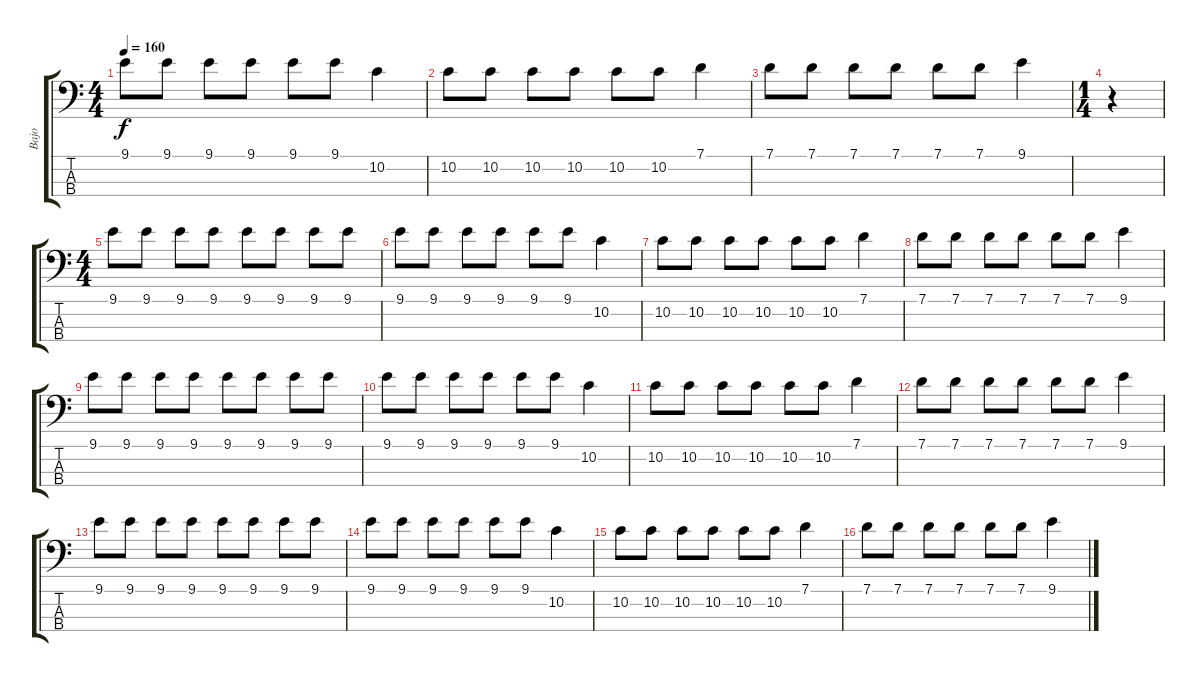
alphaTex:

\track ("Bajo" "Bajo") {instrument electricbassfinger}
\staff {score tabs}
\tuning (G2 D2 A1 E1) {hide}
\ts (4 4)
\tempo 160
\clef f4
\ks c
9.1.8{dy f} 9.1.8 9.1.8 9.1.8 9.1.8 9.1.8 10.2.4 |
10.2.8 10.2.8 10.2.8 10.2.8 10.2.8 10.2.8 7.1.4 |
7.1.8 7.1.8 7.1.8 7.1.8 7.1.8 7.1.8 9.1.4 |
\ts (1 4)
r.4 |
\ts (4 4)
9.1.8 9.1.8 9.1.8 9.1.8 9.1.8 9.1.8 9.1.8 9.1.8 |
9.1.8 9.1.8 9.1.8 9.1.8 9.1.8 9.1.8 10.2.4 |
10.2.8 10.2.8 10.2.8 10.2.8 10.2.8 10.2.8 7.1.4 |
7.1.8 7.1.8 7.1.8 7.1.8 7.1.8 7.1.8 9.1.4 |
9.1.8 9.1.8 9.1.8 9.1.8 9.1.8 9.1.8 9.1.8 9.1.8 |
9.1.8 9.1.8 9.1.8 9.1.8 9.1.8 9.1.8 10.2.4 |
10.2.8 10.2.8 10.2.8 10.2.8 10.2.8 10.2.8 7.1.4 |
7.1.8 7.1.8 7.1.8 7.1.8 7.1.8 7.1.8 9.1.4 |
9.1.8 9.1.8 9.1.8 9.1.8 9.1.8 9.1.8 9.1.8 9.1.8 |
9.1.8 9.1.8 9.1.8 9.1.8 9.1.8 9.1.8 10.2.4 |
10.2.8 10.2.8 10.2.8 10.2.8 10.2.8 10.2.8 7.1.4 |
7.1.8 7.1.8 7.1.8 7.1.8 7.1.8 7.1.8 9.1.4
